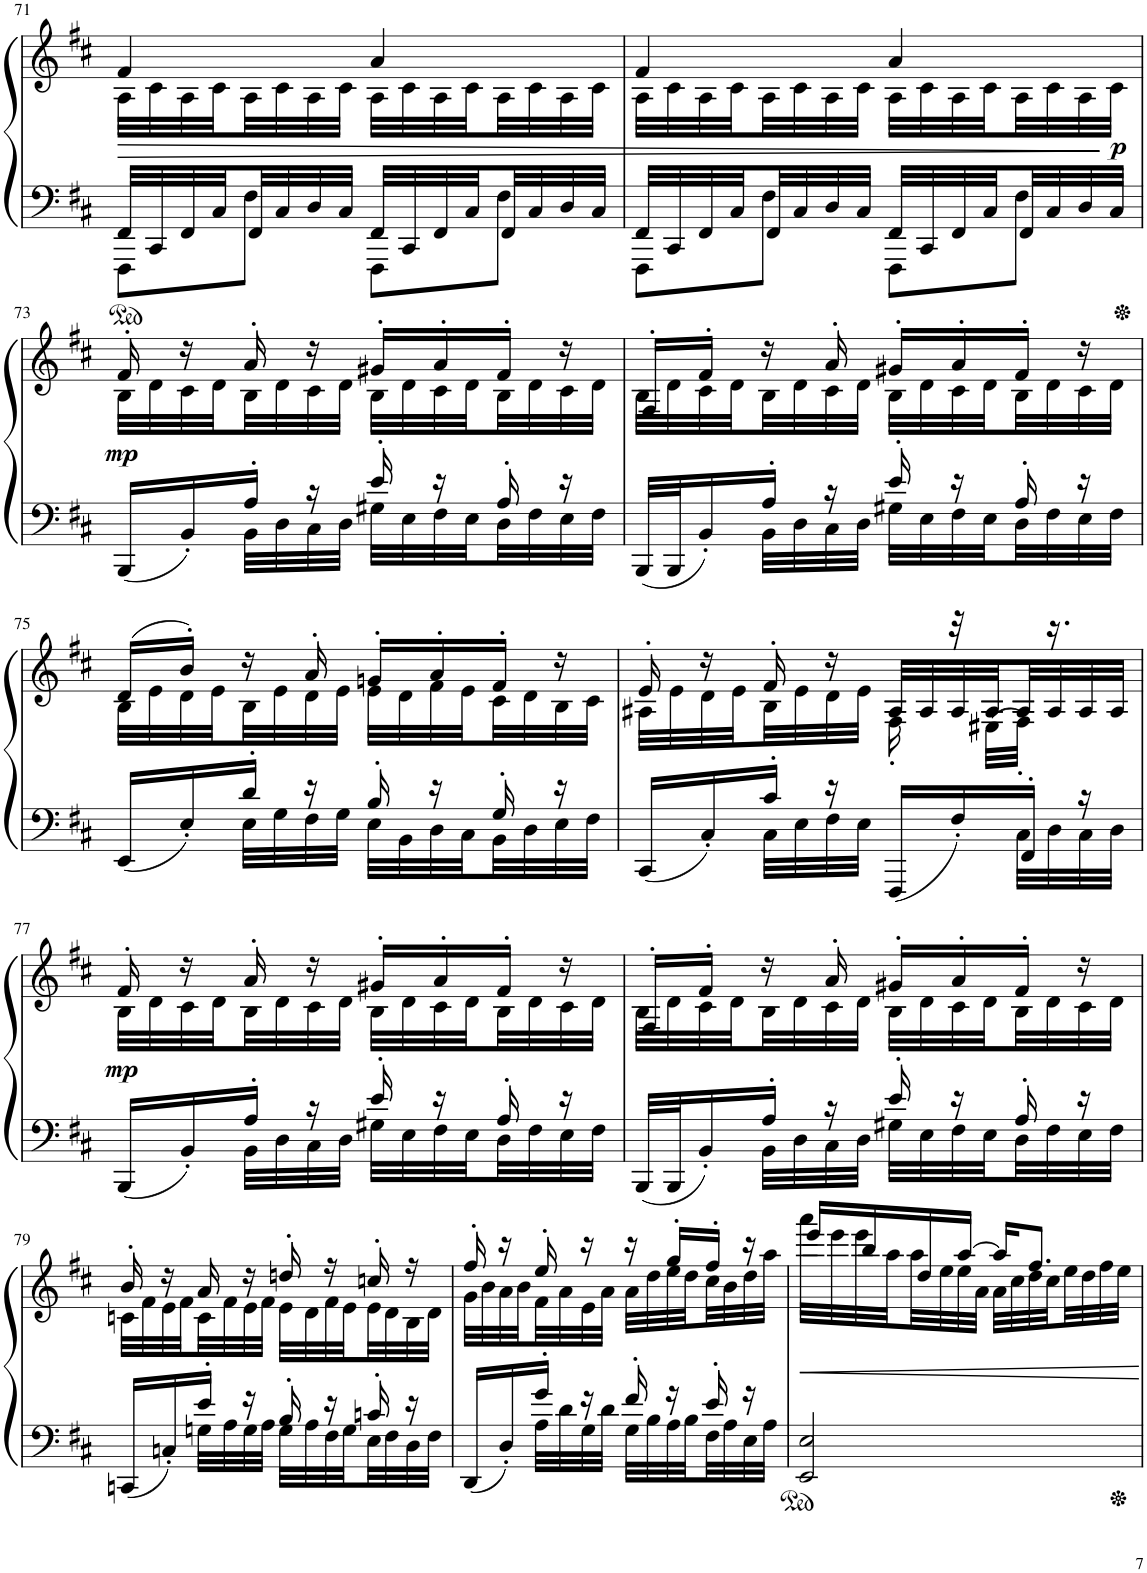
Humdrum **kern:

**kern	**kern	**dynam
*part1	*part1	*part1
*staff2	*staff1	*staff1/2
*I"Piano	*	*
*I'Pno.	*	*
!!LO:PB:g=z
*clefF4	*clefG2	*
*k[f#c#]	*k[f#c#]	*
*M2/4	*M2/4	*
=71	=71	=71
*^	*	*
!	!	!	!LO:HP:b
*	*	*^	*
8FFF#\L	32FF#/LLL	4f#/	32A\LLL	>
.	32CC#/	.	32c#\	.
.	32FF#/	.	32A\	.
.	32C#/	.	32c#\	.
8F#\J	32FF#/	.	32A\	.
.	32C#/	.	32c#\	.
.	32D/	.	32A\	.
.	32C#/JJJ	.	32c#\JJJ	.
8FFF#\L	32FF#/LLL	4a/	32A\LLL	.
.	32CC#/	.	32c#\	.
.	32FF#/	.	32A\	.
.	32C#/	.	32c#\	.
8F#\J	32FF#/	.	32A\	.
.	32C#/	.	32c#\	.
.	32D/	.	32A\	.
.	32C#/JJJ	.	32c#\JJJ	.
=72	=72	=72	=72	=72
8FFF#\L	32FF#/LLL	4f#/	32A\LLL	.
.	32CC#/	.	32c#\	.
.	32FF#/	.	32A\	.
.	32C#/	.	32c#\	.
8F#\J	32FF#/	.	32A\	.
.	32C#/	.	32c#\	.
.	32D/	.	32A\	.
.	32C#/JJJ	.	32c#\JJJ	.
8FFF#\L	32FF#/LLL	4a/	32A\LLL	.
.	32CC#/	.	32c#\	.
.	32FF#/	.	32A\	.
.	32C#/	.	32c#\	.
8F#\J	32FF#/	.	32A\	.
.	32C#/	.	32c#\	.
.	32D/	.	32A\	.
!	!	!	!	!LO:DY:n=1:b
.	32C#/JJJ	.	32c#\JJJ	] p
!!LO:LB:g=z	!!
=73	=73	=73	=73	=73
!	!	!	!	!LO:DY:b
16BBB/LL	8ryy	16f#'/	32B\LLL	mp
.	.	.	32d\	.
16BB'/	.	16r	32c#\	.
.	.	.	32d\	.
16A'/JJ	32BB\LLL	16a'/	32B\	.
.	32D\	.	32d\	.
16r	32C#\	16r	32c#\	.
.	32D\JJJ	.	32d\JJJ	.
16e'/	32G#X\LLL	16g#X'/LL	32B\LLL	.
.	32E\	.	32d\	.
16r	32F#\	16a'/	32c#\	.
.	32E\	.	32d\	.
16A'/	32D\	16f#'/JJ	32B\	.
.	32F#\	.	32d\	.
16r	32E\	16r	32c#\	.
.	32F#\JJJ	.	32d\JJJ	.
=74	=74	=74	=74	=74
32BBB/LLL	8ryy	16F#'/LL	32B\LLL	.
32BBB/J	.	.	32d\	.
16BB'/	.	16f#'/JJ	32c#\	.
.	.	.	32d\	.
16A'/JJ	32BB\LLL	16r	32B\	.
.	32D\	.	32d\	.
16r	32C#\	16a'/	32c#\	.
.	32D\JJJ	.	32d\JJJ	.
16e'/	32G#X\LLL	16g#X'/LL	32B\LLL	.
.	32E\	.	32d\	.
16r	32F#\	16a'/	32c#\	.
.	32E\	.	32d\	.
16A'/	32D\	16f#'/JJ	32B\	.
.	32F#\	.	32d\	.
16r	32E\	16r	32c#\	.
.	32F#\JJJ	.	32d\JJJ	.
!!LO:LB:g=z	!!
=75	=75	=75	=75	=75
16EE/LL	8ryy	(16d/LL	32B\LLL	.
.	.	.	32e\	.
16E'/	.	16b'/JJ)	32d\	.
.	.	.	32e\	.
16d'/JJ	32E\LLL	16r	32B\	.
.	32G\	.	32e\	.
16r	32F#\	16a'/	32d\	.
.	32G\JJJ	.	32e\JJJ	.
16B'/	32E\LLL	16gn'/LL	32e\LLL	.
.	32BB\	.	32d\	.
16r	32D\	16a'/	32f#\	.
.	32C#\	.	32e\	.
16G'/	32BB\	16f#'/JJ	32c#\	.
.	32D\	.	32d\	.
16r	32E\	16r	32B\	.
.	32F#\JJJ	.	32c#\JJJ	.
=76	=76	=76	=76	=76
16CC#/LL	8ryy	16e'/	32A#X\LLL	.
.	.	.	32e\	.
16C#'/	.	16r	32d\	.
.	.	.	32e\	.
16c#'/JJ	32C#\LLL	16f#'/	32B\	.
.	32E\	.	32e\	.
16r	32F#\	16r	32d\	.
.	32E\JJJ	.	32e\JJJ	.
16FFF#/LL	8ryy	16F#'\	32A#/LLL	.
.	.	.	32A#/	.
16F#'/	.	32r	32A#/	.
.	.	(32E#X\LLL	32A#/	.
16FF#'/JJ	32C#\LLL	32F#'\JJJ)	32A#/	.
.	32D\	16.r	32A#/	.
16r	32C#\	.	32A#/	.
.	32D\JJJ	.	32A#/JJJ	.
!!LO:LB:g=z	!!
=77	=77	=77	=77	=77
!	!	!	!	!LO:DY:b
16BBB/LL	8ryy	16f#'/	32B\LLL	mp
.	.	.	32d\	.
16BB'/	.	16r	32c#\	.
.	.	.	32d\	.
16A'/JJ	32BB\LLL	16a'/	32B\	.
.	32D\	.	32d\	.
16r	32C#\	16r	32c#\	.
.	32D\JJJ	.	32d\JJJ	.
16e'/	32G#X\LLL	16g#X'/LL	32B\LLL	.
.	32E\	.	32d\	.
16r	32F#\	16a'/	32c#\	.
.	32E\	.	32d\	.
16A'/	32D\	16f#'/JJ	32B\	.
.	32F#\	.	32d\	.
16r	32E\	16r	32c#\	.
.	32F#\JJJ	.	32d\JJJ	.
=78	=78	=78	=78	=78
32BBB/LLL	8ryy	16F#'/LL	32B\LLL	.
32BBB/J	.	.	32d\	.
16BB'/	.	16f#'/JJ	32c#\	.
.	.	.	32d\	.
16A'/JJ	32BB\LLL	16r	32B\	.
.	32D\	.	32d\	.
16r	32C#\	16a'/	32c#\	.
.	32D\JJJ	.	32d\JJJ	.
16e'/	32G#X\LLL	16g#X'/LL	32B\LLL	.
.	32E\	.	32d\	.
16r	32F#\	16a'/	32c#\	.
.	32E\	.	32d\	.
16A'/	32D\	16f#'/JJ	32B\	.
.	32F#\	.	32d\	.
16r	32E\	16r	32c#\	.
.	32F#\JJJ	.	32d\JJJ	.
!!LO:LB:g=z	!!
=79	=79	=79	=79	=79
16CCn/LL	8ryy	16b'/	32cn\LLL	.
.	.	.	32f#\	.
16Cn'/	.	16r	32e\	.
.	.	.	32f#\	.
16e'/JJ	32Gn\LLL	16a/	32c\	.
.	32A\	.	32f#\	.
16r	32G\	16r	32e\	.
.	32A\JJJ	.	32f#\JJJ	.
16B'/	32G\LLL	16ddn'/	32e\LLL	.
.	32A\	.	32d\	.
16r	32F#\	16r	32f#\	.
.	32G\	.	32e\	.
16cn'/	32E\	16ccn'/	32e\	.
.	32F#\	.	32d\	.
16r	32D\	16r	32B\	.
.	32F#\JJJ	.	32d\JJJ	.
=80	=80	=80	=80	=80
16DD/LL	8ryy	16ff#'/	32g\LLL	.
.	.	.	32b\	.
16D'/	.	16r	32a\	.
.	.	.	32b\	.
16g'/JJ	32A\LLL	16ee'/	32f#\	.
.	32d\	.	32a\	.
16r	32G\	16r	32e\	.
.	32d\JJJ	.	32a\JJJ	.
16f#'/	32G\LLL	16r	32a\LLL	.
.	32B\	.	32dd\	.
16r	32A\	16gg'/LL	32ee\	.
.	32B\	.	32dd\	.
16e'/	32F#\	16ff#'/JJ	32cc#\	.
.	32A\	.	32b\	.
16r	32E\	16r	32dd\	.
.	32A\JJJ	.	32aa\JJJ	.
*v	*v	*	*	*
=81	=81	=81	=81
2EE/ 2E/	16eee/LL	32aaa\LLL	.
.	.	32eee\	.
.	16bb/	32eee\	.
.	.	32aa\	.
.	16dd/	32aa\	.
.	.	32ee\	.
.	[16aa/JJ	32ee\	.
.	.	32a\JJJ	.
.	16aa/KL]	32a\LLL	.
.	.	32cc#\	.
.	8.ff#/J	32dd\	.
.	.	32cc#\	.
.	.	32ee\	.
.	.	32dd\	.
.	.	32ff#\	.
.	.	32ee\JJJ	.
*	*v	*v	*
=	=	=
*-	*-	*-
